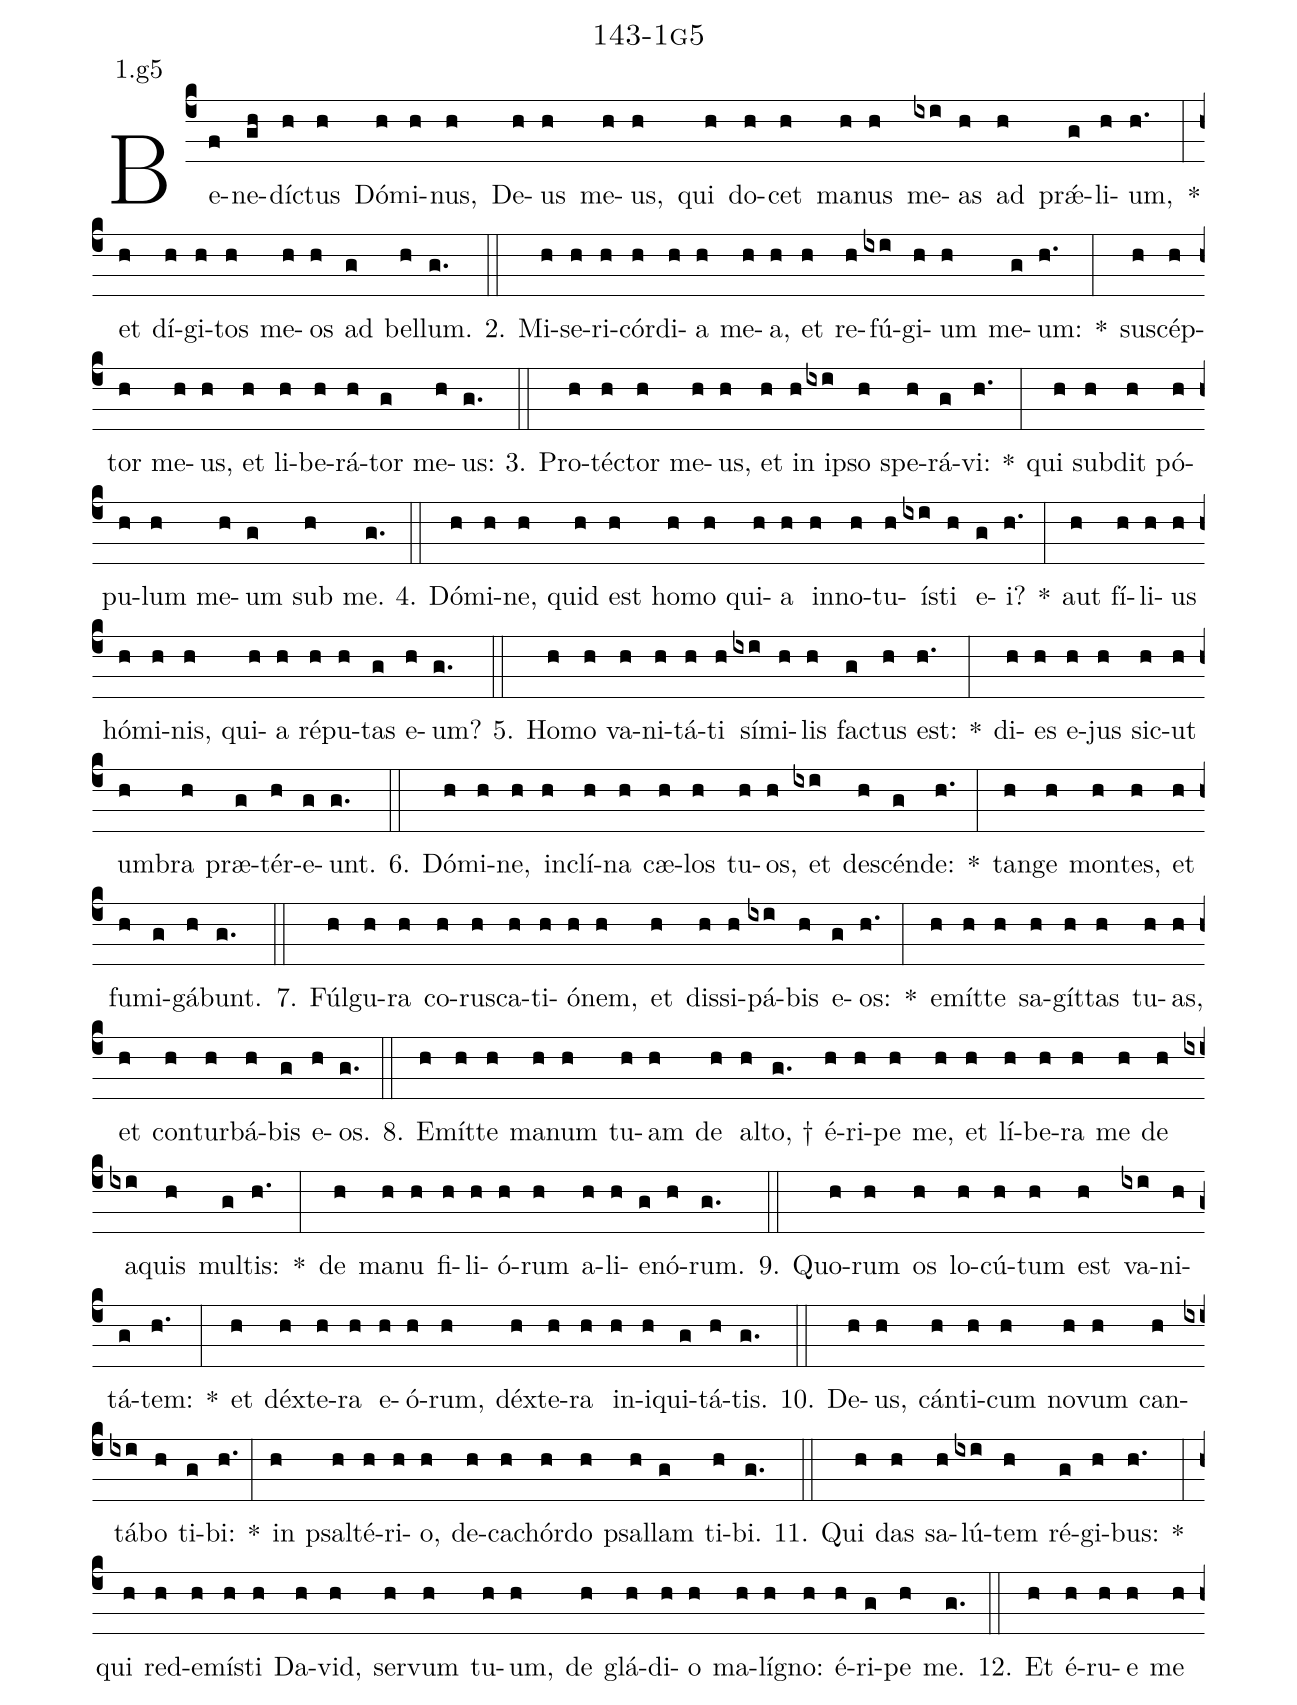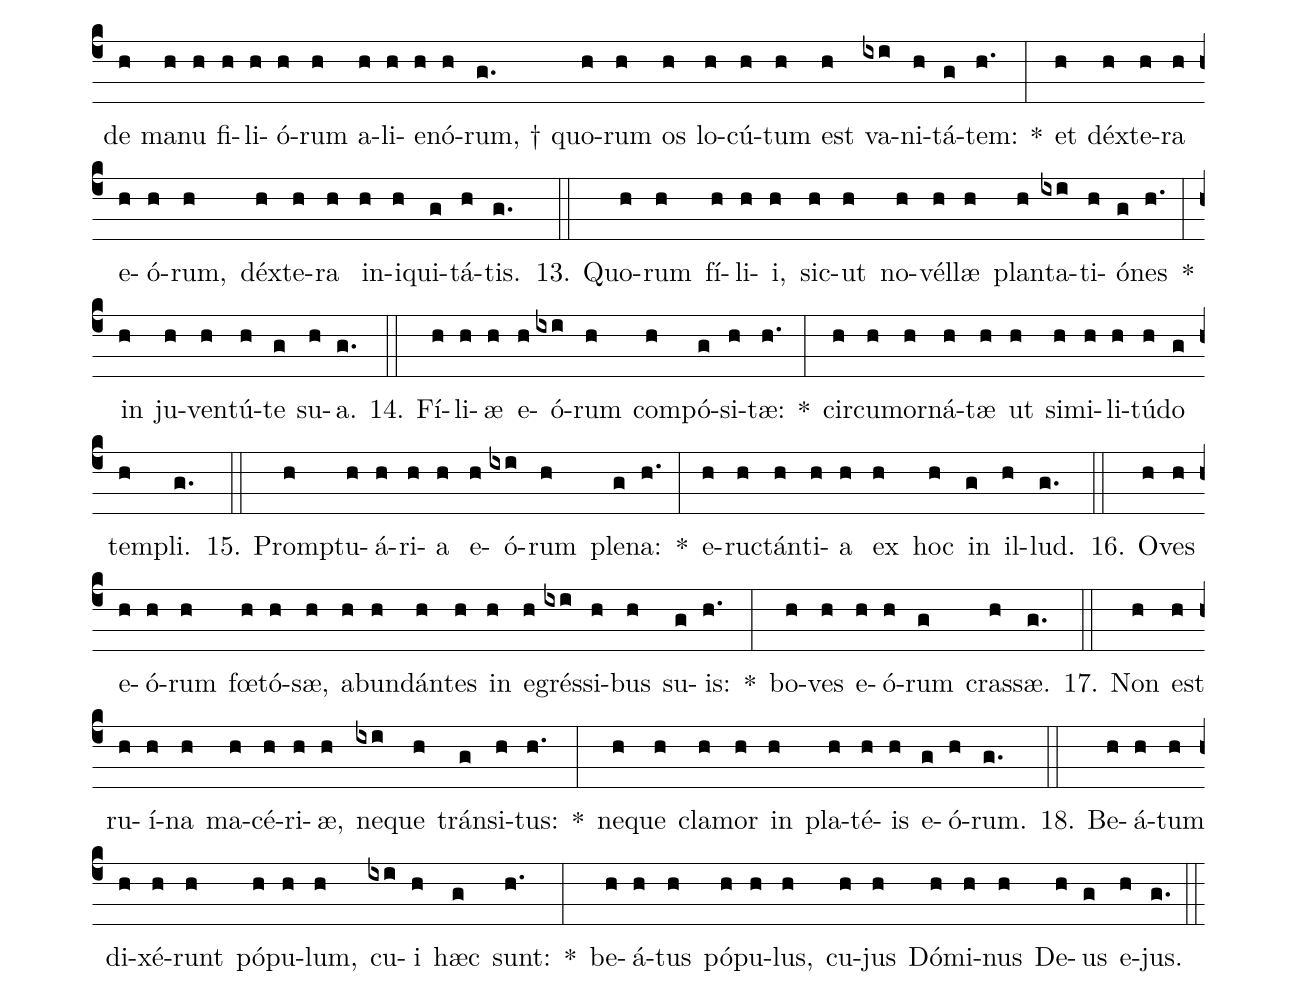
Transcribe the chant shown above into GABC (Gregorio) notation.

name: 143-1g5;
annotation: 1.g5;
%%
(c4)Be(f)ne(gh)díc(h)tus(h) Dó(h)mi(h)nus,(h) De(h)us(h) me(h)us,(h) qui(h) do(h)cet(h) ma(h)nus(h) me(ixi)as(h) ad(h) prǽ(g)li(h)um,(h.) *(:) et(h) dí(h)gi(h)tos(h) me(h)os(h) ad(g) bel(h)lum.(g.) (::)
2. Mi(h)se(h)ri(h)cór(h)di(h)a(h) me(h)a,(h) et(h) re(h)fú(ixi)gi(h)um(h) me(g)um:(h.) *(:) su(h)scép(h)tor(h) me(h)us,(h) et(h) li(h)be(h)rá(h)tor(g) me(h)us:(g.) (::)
3. Pro(h)téc(h)tor(h) me(h)us,(h) et(h) in(h) ip(ixi)so(h) spe(h)rá(g)vi:(h.) *(:) qui(h) sub(h)dit(h) pó(h)pu(h)lum(h) me(h)um(g) sub(h) me.(g.) (::)
4. Dó(h)mi(h)ne,(h) quid(h) est(h) ho(h)mo(h) qui(h)a(h) in(h)no(h)tu(h)ís(ixi)ti(h) e(g)i?(h.) *(:) aut(h) fí(h)li(h)us(h) hó(h)mi(h)nis,(h) qui(h)a(h) ré(h)pu(h)tas(g) e(h)um?(g.) (::)
5. Ho(h)mo(h) va(h)ni(h)tá(h)ti(h) sí(ixi)mi(h)lis(h) fac(g)tus(h) est:(h.) *(:) di(h)es(h) e(h)jus(h) sic(h)ut(h) um(h)bra(h) præ(g)tér(h)e(g)unt.(g.) (::)
6. Dó(h)mi(h)ne,(h) in(h)clí(h)na(h) cæ(h)los(h) tu(h)os,(h) et(ixi) de(h)scén(g)de:(h.) *(:) tan(h)ge(h) mon(h)tes,(h) et(h) fu(h)mi(g)gá(h)bunt.(g.) (::)
7. Fúl(h)gu(h)ra(h) co(h)rus(h)ca(h)ti(h)ó(h)nem,(h) et(h) dis(h)si(h)pá(ixi)bis(h) e(g)os:(h.) *(:) e(h)mít(h)te(h) sa(h)gít(h)tas(h) tu(h)as,(h) et(h) con(h)tur(h)bá(h)bis(g) e(h)os.(g.) (::)
8. E(h)mít(h)te(h) ma(h)num(h) tu(h)am(h) de(h) al(h)to, †(g.) é(h)ri(h)pe(h) me,(h) et(h) lí(h)be(h)ra(h) me(h) de(h) a(ixi)quis(h) mul(g)tis:(h.) *(:) de(h) ma(h)nu(h) fi(h)li(h)ó(h)rum(h) a(h)li(h)e(g)nó(h)rum.(g.) (::)
9. Quo(h)rum(h) os(h) lo(h)cú(h)tum(h) est(h) va(ixi)ni(h)tá(g)tem:(h.) *(:) et(h) déx(h)te(h)ra(h) e(h)ó(h)rum,(h) déx(h)te(h)ra(h) in(h)i(h)qui(g)tá(h)tis.(g.) (::)
10. De(h)us,(h) cán(h)ti(h)cum(h) no(h)vum(h) can(h)tá(ixi)bo(h) ti(g)bi:(h.) *(:) in(h) psal(h)té(h)ri(h)o,(h) de(h)ca(h)chór(h)do(h) psal(h)lam(g) ti(h)bi.(g.) (::)
11. Qui(h) das(h) sa(h)lú(ixi)tem(h) ré(g)gi(h)bus:(h.) *(:) qui(h) red(h)e(h)mís(h)ti(h) Da(h)vid,(h) ser(h)vum(h) tu(h)um,(h) de(h) glá(h)di(h)o(h) ma(h)lí(h)gno:(h) é(h)ri(g)pe(h) me.(g.) (::)
12. Et(h) é(h)ru(h)e(h) me(h) de(h) ma(h)nu(h) fi(h)li(h)ó(h)rum(h) a(h)li(h)e(h)nó(h)rum, †(g.) quo(h)rum(h) os(h) lo(h)cú(h)tum(h) est(h) va(ixi)ni(h)tá(g)tem:(h.) *(:) et(h) déx(h)te(h)ra(h) e(h)ó(h)rum,(h) déx(h)te(h)ra(h) in(h)i(h)qui(g)tá(h)tis.(g.) (::)
13. Quo(h)rum(h) fí(h)li(h)i,(h) sic(h)ut(h) no(h)vél(h)læ(h) plan(h)ta(ixi)ti(h)ó(g)nes(h.) *(:) in(h) ju(h)ven(h)tú(h)te(g) su(h)a.(g.) (::)
14. Fí(h)li(h)æ(h) e(h)ó(ixi)rum(h) com(h)pó(g)si(h)tæ:(h.) *(:) cir(h)cum(h)or(h)ná(h)tæ(h) ut(h) si(h)mi(h)li(h)tú(h)do(g) tem(h)pli.(g.) (::)
15. Promp(h)tu(h)á(h)ri(h)a(h) e(h)ó(ixi)rum(h) ple(g)na:(h.) *(:) e(h)ruc(h)tán(h)ti(h)a(h) ex(h) hoc(h) in(g) il(h)lud.(g.) (::)
16. O(h)ves(h) e(h)ó(h)rum(h) fœ(h)tó(h)sæ,(h) ab(h)un(h)dán(h)tes(h) in(h) e(h)grés(ixi)si(h)bus(h) su(g)is:(h.) *(:) bo(h)ves(h) e(h)ó(h)rum(g) cras(h)sæ.(g.) (::)
17. Non(h) est(h) ru(h)í(h)na(h) ma(h)cé(h)ri(h)æ,(h) ne(ixi)que(h) tráns(g)i(h)tus:(h.) *(:) ne(h)que(h) cla(h)mor(h) in(h) pla(h)té(h)is(h) e(g)ó(h)rum.(g.) (::)
18. Be(h)á(h)tum(h) di(h)xé(h)runt(h) pó(h)pu(h)lum,(h) cu(ixi)i(h) hæc(g) sunt:(h.) *(:) be(h)á(h)tus(h) pó(h)pu(h)lus,(h) cu(h)jus(h) Dó(h)mi(h)nus(h) De(h)us(g) e(h)jus.(g.) (::)
